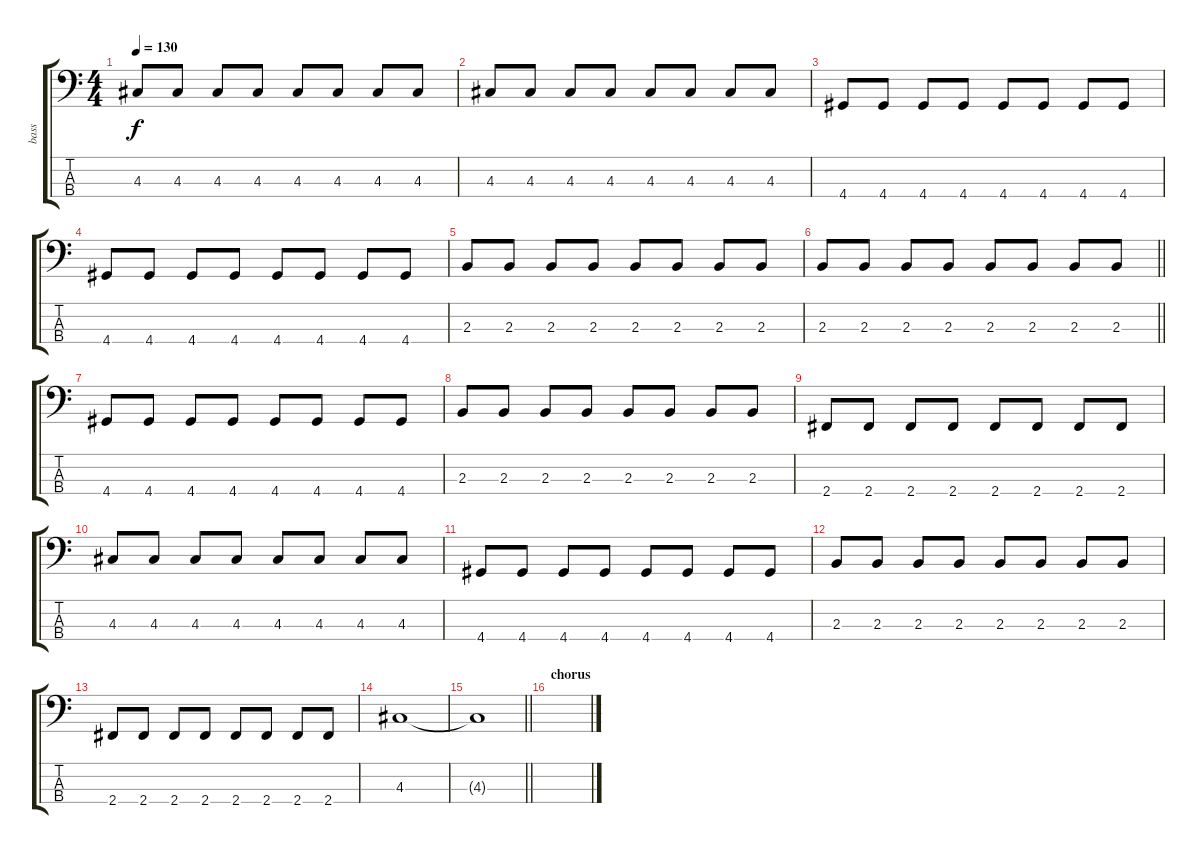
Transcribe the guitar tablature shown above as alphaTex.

\track ("bass" "bass") {instrument electricbassfinger}
\staff {score tabs}
\tuning (G2 D2 A1 E1) {hide}
\ts (4 4)
\tempo 130
\clef f4
\ks c
4.3.8{dy f} 4.3.8 4.3.8 4.3.8 4.3.8 4.3.8 4.3.8 4.3.8 |
4.3.8 4.3.8 4.3.8 4.3.8 4.3.8 4.3.8 4.3.8 4.3.8 |
4.4.8 4.4.8 4.4.8 4.4.8 4.4.8 4.4.8 4.4.8 4.4.8 |
4.4.8 4.4.8 4.4.8 4.4.8 4.4.8 4.4.8 4.4.8 4.4.8 |
2.3.8 2.3.8 2.3.8 2.3.8 2.3.8 2.3.8 2.3.8 2.3.8 |
\barLineRight lightlight
2.3.8 2.3.8 2.3.8 2.3.8 2.3.8 2.3.8 2.3.8 2.3.8 |
4.4.8 4.4.8 4.4.8 4.4.8 4.4.8 4.4.8 4.4.8 4.4.8 |
2.3.8 2.3.8 2.3.8 2.3.8 2.3.8 2.3.8 2.3.8 2.3.8 |
2.4.8 2.4.8 2.4.8 2.4.8 2.4.8 2.4.8 2.4.8 2.4.8 |
4.3.8 4.3.8 4.3.8 4.3.8 4.3.8 4.3.8 4.3.8 4.3.8 |
4.4.8 4.4.8 4.4.8 4.4.8 4.4.8 4.4.8 4.4.8 4.4.8 |
2.3.8 2.3.8 2.3.8 2.3.8 2.3.8 2.3.8 2.3.8 2.3.8 |
2.4.8 2.4.8 2.4.8 2.4.8 2.4.8 2.4.8 2.4.8 2.4.8 |
4.3.1 |
\barLineRight lightlight
4.3{t}.1 |
\section ("" "chorus")
